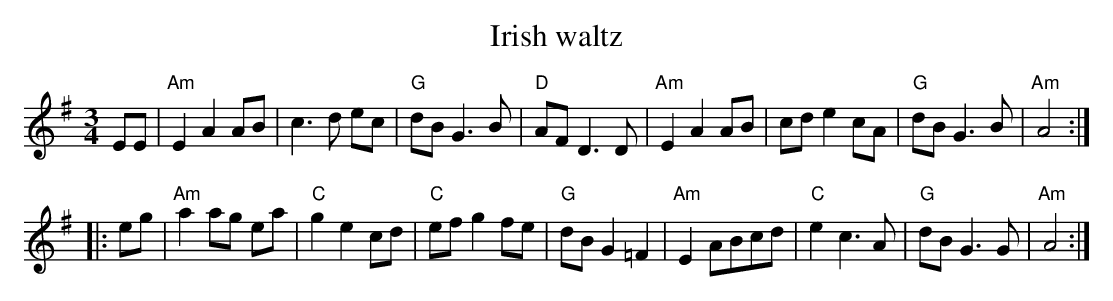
X:1
T:Irish waltz
M:3/4
L:1/8
K:G
EE|\
"Am"E2 A2 AB|c3 d ec|"G"dB G3 B|"D"AF D3 D|\
"Am"E2 A2 AB|cd e2 cA|"G"dB G3 B|"Am"A4:|
|:eg|\
"Am"a2 ag ea|"C"g2 e2 cd|"C"ef g2 fe|"G"dB G2 =F2|\
"Am"E2 ABcd|"C"e2 c3 A|"G"dB G3 G|"Am"A4:|
